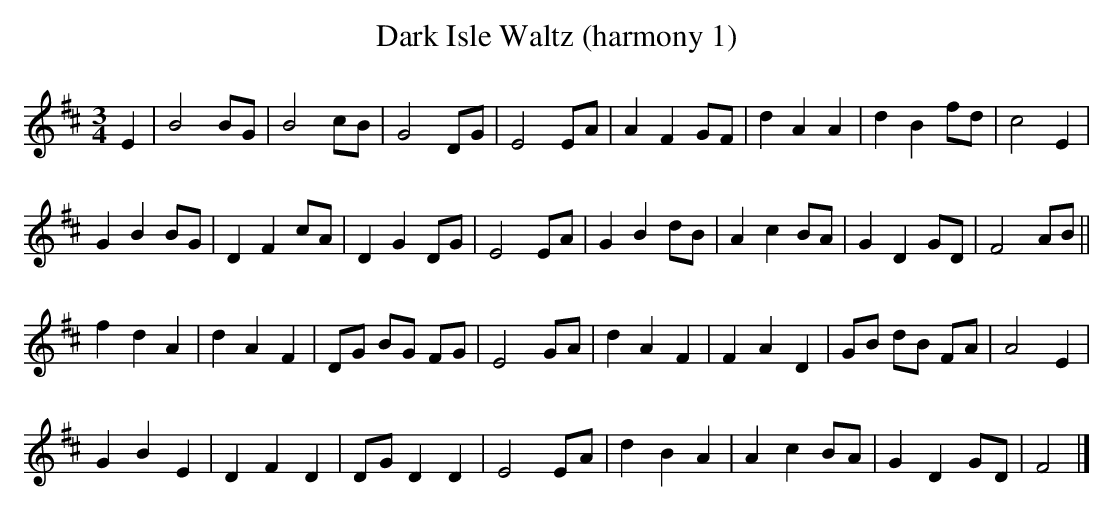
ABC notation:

X:1
T:Dark Isle Waltz (harmony 1)
M:3/4
L:1/8
K:D
E2|B4 BG|VB4 cB|G4 DG|E4 EA|A2F2GF|d2A2A2|d2B2fd|c4 E2|
G2B2 BG|D2F2 cA|D2 G2 DG|E4 EA|G2B2 dB|A2c2BA|G2D2 GD|F4 AB||
f2d2A2|d2A2F2|DG BG FG|E4 GA|d2 A2 F2|F2 A2 D2|GB dB FA|A4 E2|
G2 B2 E2|D2 F2 D2|DG D2 D2|E4 EA|d2 B2 A2|A2 c2 BA|G2 D2 GD| F4|]
